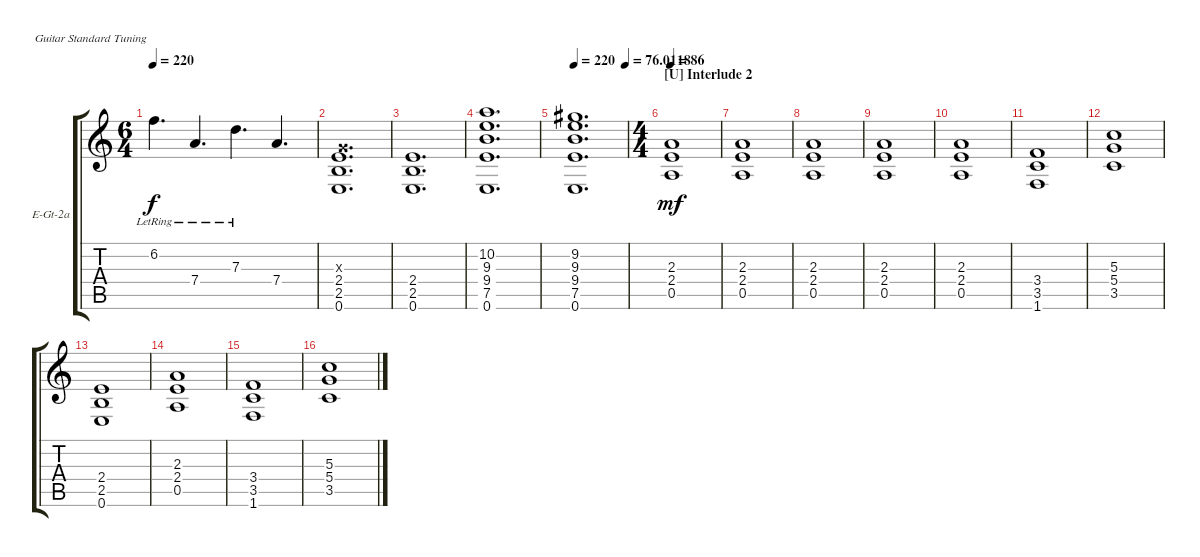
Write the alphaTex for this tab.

\defaultSystemsLayout 4
\bracketExtendMode groupsimilarinstruments
\firstSystemTrackNameOrientation horizontal
\otherSystemsTrackNameOrientation horizontal
\track ("Electric Guitar 2a" "E-Gt-2a") {instrument distortionguitar}
\staff {score tabs}
\tuning (E4 B3 G3 D3 A2 E2)
\ts (6 4)
\tempo 220
\clef g2
\ks c
6.2{lr}.4{d dy f} 7.4{lr}.4{d} 7.3{lr}.4{d} 7.4.4{d} |
(0.3{x} 2.4 2.5 0.6).1{d} |
(0.6 2.5 2.4).1{d} |
(0.6 7.5 9.4 9.3 10.2).1{d} |
\tempo 220
\tempo (76.0118 0.975)
(9.2 9.3 9.4 7.5 0.6).1{d} |
\ts (4 4)
\section ("U" "Interlude 2")
\tempo 86
(0.5 2.4 2.3).1{dy mf} |
(2.3 2.4 0.5).1 |
(0.5 2.4 2.3).1 |
(2.3 2.4 0.5).1 |
(0.5 2.4 2.3).1 |
(3.4 3.5 1.6).1 |
(3.5 5.4 5.3).1 |
(2.4 2.5 0.6).1 |
(0.5 2.4 2.3).1 |
(3.4 3.5 1.6).1 |
(3.5 5.4 5.3).1
